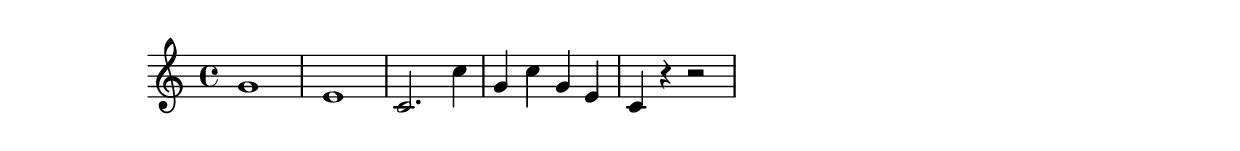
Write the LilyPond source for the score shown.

\version "2.20.0"

\relative {
  g'1 |
  e1 |
  c2. c'4 |
  g4 c g e |
  c4 r r2 |
}
